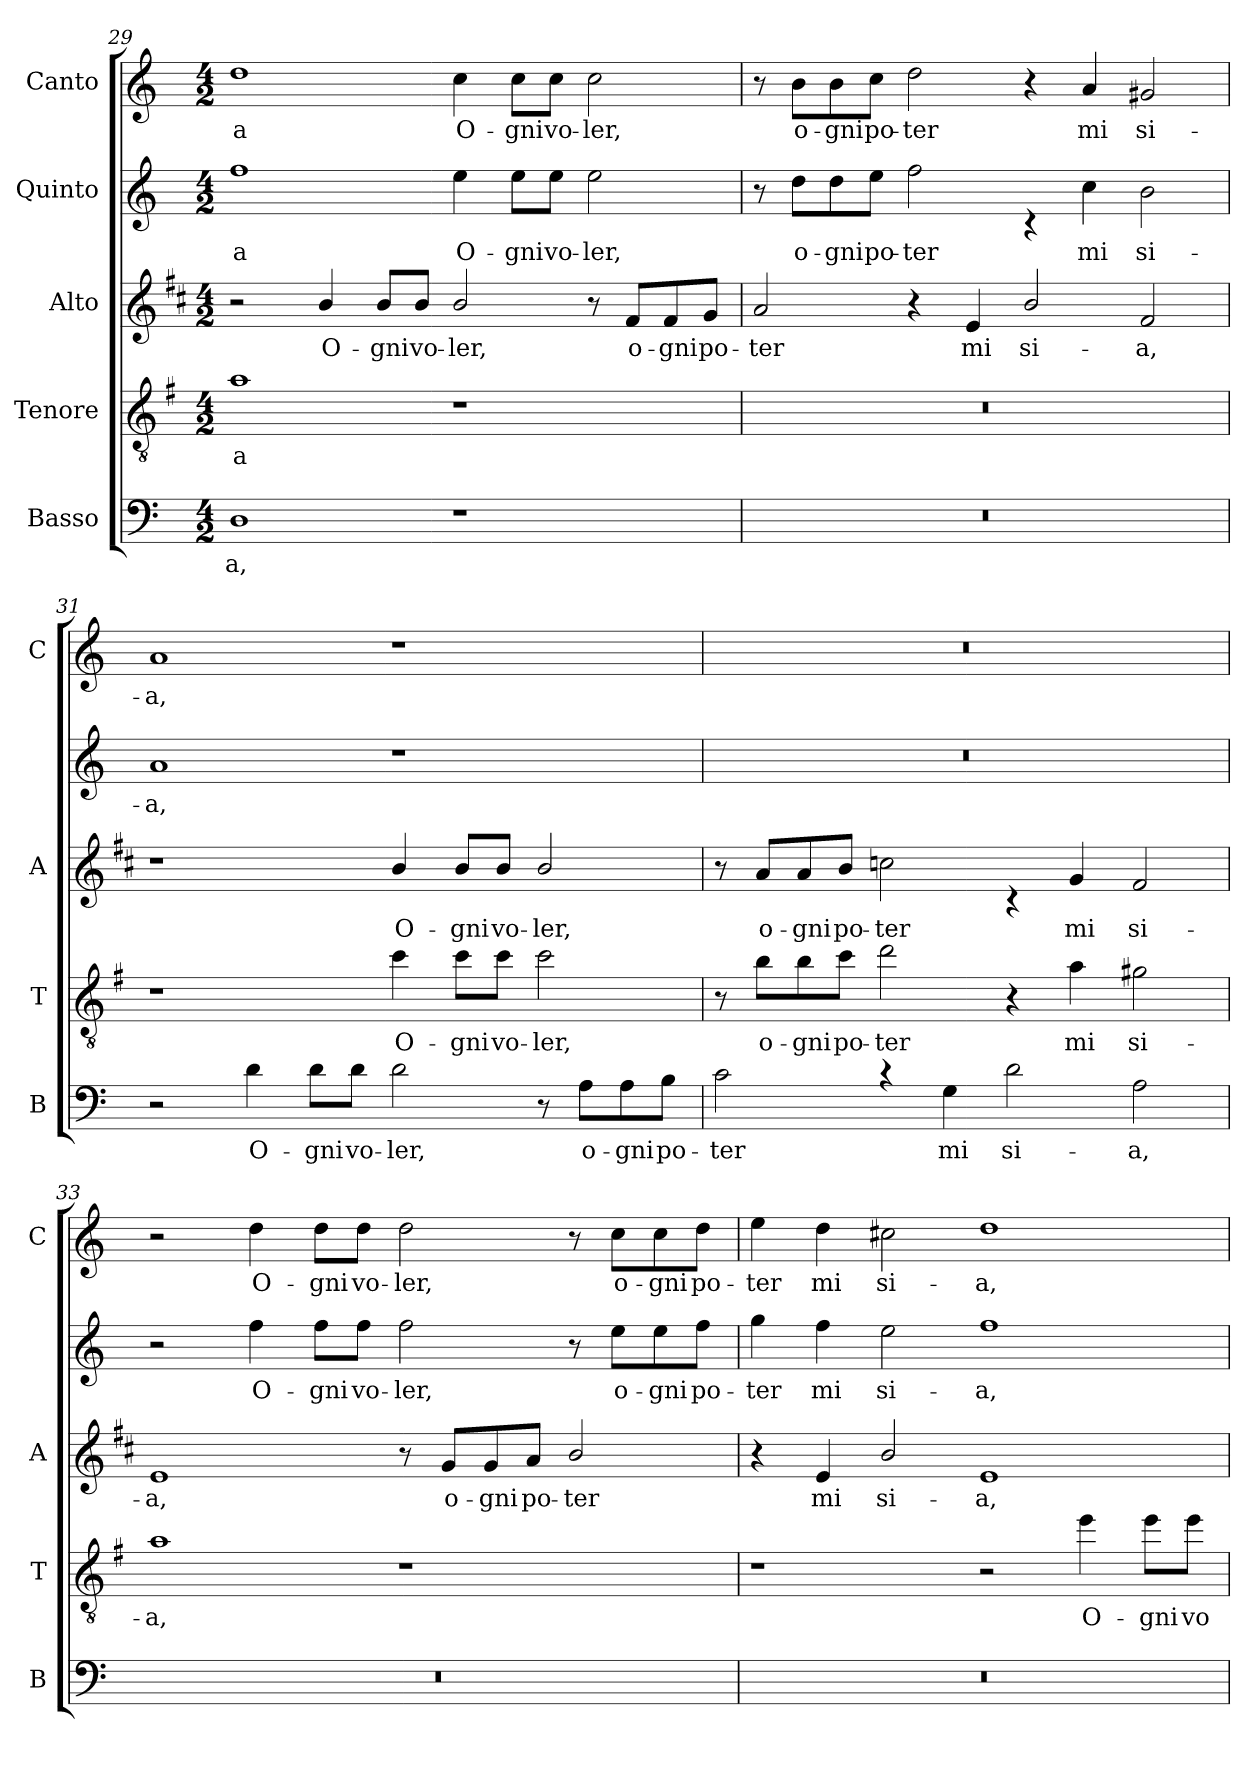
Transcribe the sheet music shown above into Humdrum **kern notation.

**kern	**text	**kern	**text	**kern	**text	**kern	**text	**kern	**text
*part5	*part5	*part4	*part4	*part3	*part3	*part2	*part2	*part1	*part1
*staff5	*staff5	*staff4	*staff4	*staff3	*staff3	*staff2	*staff2	*staff1	*staff1
*I"Basso	*	*I"Tenore	*	*I"Alto	*	*I"Quinto	*	*I"Canto	*
*I'B	*	*I'T	*	*I'A	*	*	*	*I'C	*
*clefF4	*	*clefGv2	*	*clefG2	*	*clefG2	*	*clefG2	*
*	*	*ITrd4c7	*	*ITrd1c2	*	*	*	*	*
*k[]	*	*k[]	*	*k[]	*	*k[]	*	*k[]	*
*C:	*	*C:	*	*C:	*	*C:	*	*C:	*
*M4/2	*	*M4/2	*	*M4/2	*	*M4/2	*	*M4/2	*
=29	=29	=29	=29	=29	=29	=29	=29	=29	=29
!	!LO:LY:b	!	!LO:LY:b	!	!	!	!LO:LY:b	!	!LO:LY:b
1D	-a,	1d	-a	2r	.	1ff	-a	1dd	-a
!	!	!	!	!	!LO:LY:b	!	!	!	!
.	.	.	.	4a/	O-	.	.	.	.
!	!	!	!	!	!LO:LY:b	!	!	!	!
.	.	.	.	8a/L	-gni	.	.	.	.
!	!	!	!	!	!LO:LY:b	!	!	!	!
.	.	.	.	8a/J	vo-	.	.	.	.
!	!	!	!	!	!LO:LY:b	!	!LO:LY:b	!	!LO:LY:b
1r	.	1r	.	2a/	-ler,	4ee\	O-	4cc\	O-
!	!	!	!	!	!	!	!LO:LY:b	!	!LO:LY:b
.	.	.	.	.	.	8ee\L	-gni	8cc\L	-gni
!	!	!	!	!	!	!	!LO:LY:b	!	!LO:LY:b
.	.	.	.	.	.	8ee\J	vo-	8cc\J	vo-
!	!	!	!	!	!	!	!LO:LY:b	!	!LO:LY:b
.	.	.	.	8r	.	2ee\	-ler,	2cc\	-ler,
!	!	!	!	!	!LO:LY:b	!	!	!	!
.	.	.	.	8e/L	o-	.	.	.	.
!	!	!	!	!	!LO:LY:b	!	!	!	!
.	.	.	.	8e/	-gni	.	.	.	.
!	!	!	!	!	!LO:LY:b	!	!	!	!
.	.	.	.	8f/J	po-	.	.	.	.
!!LO:PB:g=z
=30	=30	=30	=30	=30	=30	=30	=30	=30	=30
!	!	!	!	!	!LO:LY:b	!	!	!	!
0r	.	0r	.	2g/	-ter	8r	.	8r	.
!	!	!	!	!	!	!	!LO:LY:b	!	!LO:LY:b
.	.	.	.	.	.	8dd\L	o-	8b\L	o-
!	!	!	!	!	!	!	!LO:LY:b	!	!LO:LY:b
.	.	.	.	.	.	8dd\	-gni	8b\	-gni
!	!	!	!	!	!	!	!LO:LY:b	!	!LO:LY:b
.	.	.	.	.	.	8ee\J	po-	8cc\J	po-
!	!	!	!	!	!	!	!LO:LY:b	!	!LO:LY:b
.	.	.	.	4r	.	2ff\	-ter	2dd\	-ter
!	!	!	!	!	!LO:LY:b	!	!	!	!
.	.	.	.	4d/	mi	.	.	.	.
!	!	!	!	!	!LO:LY:b	!	!	!	!
.	.	.	.	2a/	si-	4rc	.	4r	.
!	!	!	!	!	!	!	!LO:LY:b	!	!LO:LY:b
.	.	.	.	.	.	4cc\	mi	4a/	mi
!	!	!	!	!	!LO:LY:b	!	!LO:LY:b	!	!LO:LY:b
.	.	.	.	2e/	-a,	2b\	si-	2g#X/	si-
=31	=31	=31	=31	=31	=31	=31	=31	=31	=31
!	!	!	!	!	!	!	!LO:LY:b	!	!LO:LY:b
2r	.	1r	.	1r	.	1a	-a,	1a	-a,
!	!LO:LY:b	!	!	!	!	!	!	!	!
4d\	O-	.	.	.	.	.	.	.	.
!	!LO:LY:b	!	!	!	!	!	!	!	!
8d\L	-gni	.	.	.	.	.	.	.	.
!	!LO:LY:b	!	!	!	!	!	!	!	!
8d\J	vo-	.	.	.	.	.	.	.	.
!	!LO:LY:b	!	!LO:LY:b	!	!LO:LY:b	!	!	!	!
2d\	-ler,	4f\	O-	4a/	O-	1r	.	1r	.
!	!	!	!LO:LY:b	!	!LO:LY:b	!	!	!	!
.	.	8f\L	-gni	8a/L	-gni	.	.	.	.
!	!	!	!LO:LY:b	!	!LO:LY:b	!	!	!	!
.	.	8f\J	vo-	8a/J	vo-	.	.	.	.
!	!	!	!LO:LY:b	!	!LO:LY:b	!	!	!	!
8r	.	2f\	-ler,	2a/	-ler,	.	.	.	.
!	!LO:LY:b	!	!	!	!	!	!	!	!
8A\L	o-	.	.	.	.	.	.	.	.
!	!LO:LY:b	!	!	!	!	!	!	!	!
8A\	-gni	.	.	.	.	.	.	.	.
!	!LO:LY:b	!	!	!	!	!	!	!	!
8B\J	po-	.	.	.	.	.	.	.	.
=32	=32	=32	=32	=32	=32	=32	=32	=32	=32
!	!LO:LY:b	!	!	!	!	!	!	!	!
2c\	-ter	8r	.	8r	.	0r	.	0r	.
!	!	!	!LO:LY:b	!	!LO:LY:b	!	!	!	!
.	.	8e\L	o-	8g/L	o-	.	.	.	.
!	!	!	!LO:LY:b	!	!LO:LY:b	!	!	!	!
.	.	8e\	-gni	8g/	-gni	.	.	.	.
!	!	!	!LO:LY:b	!	!LO:LY:b	!	!	!	!
.	.	8f\J	po-	8a/J	po-	.	.	.	.
!	!	!	!LO:LY:b	!	!LO:LY:b	!	!	!	!
4rc	.	2g\	-ter	2b-X\	-ter	.	.	.	.
!	!LO:LY:b	!	!	!	!	!	!	!	!
4G\	mi	.	.	.	.	.	.	.	.
!	!LO:LY:b	!	!	!	!	!	!	!	!
2d\	si-	4r	.	4rc	.	.	.	.	.
!	!	!	!LO:LY:b	!	!LO:LY:b	!	!	!	!
.	.	4d\	mi	4f/	mi	.	.	.	.
!	!LO:LY:b	!	!LO:LY:b	!	!LO:LY:b	!	!	!	!
2A\	-a,	2c#X\	si-	2e/	si-	.	.	.	.
!!LO:LB:g=z
=33	=33	=33	=33	=33	=33	=33	=33	=33	=33
!	!	!	!LO:LY:b	!	!LO:LY:b	!	!	!	!
0r	.	1d	-a,	1d	-a,	2r	.	2r	.
!	!	!	!	!	!	!	!LO:LY:b	!	!LO:LY:b
.	.	.	.	.	.	4ff\	O-	4dd\	O-
!	!	!	!	!	!	!	!LO:LY:b	!	!LO:LY:b
.	.	.	.	.	.	8ff\L	-gni	8dd\L	-gni
!	!	!	!	!	!	!	!LO:LY:b	!	!LO:LY:b
.	.	.	.	.	.	8ff\J	vo-	8dd\J	vo-
!	!	!	!	!	!	!	!LO:LY:b	!	!LO:LY:b
.	.	1r	.	8r	.	2ff\	-ler,	2dd\	-ler,
!	!	!	!	!	!LO:LY:b	!	!	!	!
.	.	.	.	8f/L	o-	.	.	.	.
!	!	!	!	!	!LO:LY:b	!	!	!	!
.	.	.	.	8f/	-gni	.	.	.	.
!	!	!	!	!	!LO:LY:b	!	!	!	!
.	.	.	.	8g/J	po-	.	.	.	.
!	!	!	!	!	!LO:LY:b	!	!	!	!
.	.	.	.	2a/	-ter	8r	.	8r	.
!	!	!	!	!	!	!	!LO:LY:b	!	!LO:LY:b
.	.	.	.	.	.	8ee\L	o-	8cc\L	o-
!	!	!	!	!	!	!	!LO:LY:b	!	!LO:LY:b
.	.	.	.	.	.	8ee\	-gni	8cc\	-gni
!	!	!	!	!	!	!	!LO:LY:b	!	!LO:LY:b
.	.	.	.	.	.	8ff\J	po-	8dd\J	po-
=34	=34	=34	=34	=34	=34	=34	=34	=34	=34
!	!	!	!	!	!	!	!LO:LY:b	!	!LO:LY:b
0r	.	1r	.	4r	.	4gg\	-ter	4ee\	-ter
!	!	!	!	!	!LO:LY:b	!	!LO:LY:b	!	!LO:LY:b
.	.	.	.	4d/	mi	4ff\	mi	4dd\	mi
!	!	!	!	!	!LO:LY:b	!	!LO:LY:b	!	!LO:LY:b
.	.	.	.	2a/	si-	2ee\	si-	2cc#X\	si-
!	!	!	!	!	!LO:LY:b	!	!LO:LY:b	!	!LO:LY:b
.	.	2r	.	1d	-a,	1ff	-a,	1dd	-a,
!	!	!	!LO:LY:b	!	!	!	!	!	!
.	.	4a\	O-	.	.	.	.	.	.
!	!	!	!LO:LY:b	!	!	!	!	!	!
.	.	8a\L	-gni	.	.	.	.	.	.
!	!	!	!LO:LY:b	!	!	!	!	!	!
.	.	8a\J	vo-	.	.	.	.	.	.
=	=	=	=	=	=	=	=	=	=
*-	*-	*-	*-	*-	*-	*-	*-	*-	*-
